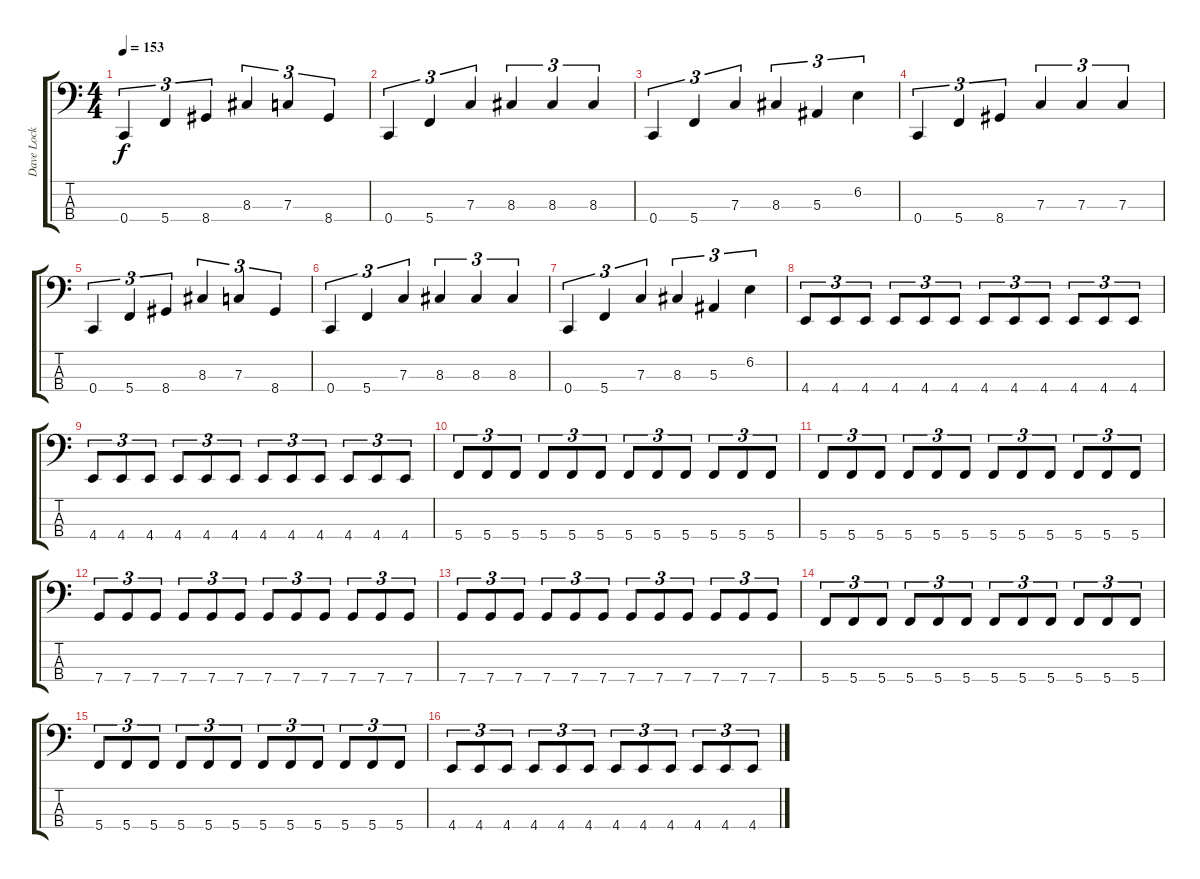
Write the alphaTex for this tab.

\track ("Dave Lock (Bass)" "Dave Lock ") {instrument electricbassfinger}
\staff {score tabs}
\tuning (Eb2 Bb1 F1 C1) {hide}
\ts (4 4)
\tempo 153
\clef f4
\ks c
0.4.4{tu (3 2) dy f} 5.4.4{tu (3 2)} 8.4.4{tu (3 2)} 8.3.4{tu (3 2)} 7.3.4{tu (3 2)} 8.4.4{tu (3 2)} |
0.4.4{tu (3 2)} 5.4.4{tu (3 2)} 7.3.4{tu (3 2)} 8.3.4{tu (3 2)} 8.3.4{tu (3 2)} 8.3.4{tu (3 2)} |
0.4.4{tu (3 2)} 5.4.4{tu (3 2)} 7.3.4{tu (3 2)} 8.3.4{tu (3 2)} 5.3.4{tu (3 2)} 6.2.4{tu (3 2)} |
0.4.4{tu (3 2)} 5.4.4{tu (3 2)} 8.4.4{tu (3 2)} 7.3.4{tu (3 2)} 7.3.4{tu (3 2)} 7.3.4{tu (3 2)} |
0.4.4{tu (3 2)} 5.4.4{tu (3 2)} 8.4.4{tu (3 2)} 8.3.4{tu (3 2)} 7.3.4{tu (3 2)} 8.4.4{tu (3 2)} |
0.4.4{tu (3 2)} 5.4.4{tu (3 2)} 7.3.4{tu (3 2)} 8.3.4{tu (3 2)} 8.3.4{tu (3 2)} 8.3.4{tu (3 2)} |
0.4.4{tu (3 2)} 5.4.4{tu (3 2)} 7.3.4{tu (3 2)} 8.3.4{tu (3 2)} 5.3.4{tu (3 2)} 6.2.4{tu (3 2)} |
4.4.8{tu (3 2)} 4.4.8{tu (3 2)} 4.4.8{tu (3 2)} 4.4.8{tu (3 2)} 4.4.8{tu (3 2)} 4.4.8{tu (3 2)} 4.4.8{tu (3 2)} 4.4.8{tu (3 2)} 4.4.8{tu (3 2)} 4.4.8{tu (3 2)} 4.4.8{tu (3 2)} 4.4.8{tu (3 2)} |
4.4.8{tu (3 2)} 4.4.8{tu (3 2)} 4.4.8{tu (3 2)} 4.4.8{tu (3 2)} 4.4.8{tu (3 2)} 4.4.8{tu (3 2)} 4.4.8{tu (3 2)} 4.4.8{tu (3 2)} 4.4.8{tu (3 2)} 4.4.8{tu (3 2)} 4.4.8{tu (3 2)} 4.4.8{tu (3 2)} |
5.4.8{tu (3 2)} 5.4.8{tu (3 2)} 5.4.8{tu (3 2)} 5.4.8{tu (3 2)} 5.4.8{tu (3 2)} 5.4.8{tu (3 2)} 5.4.8{tu (3 2)} 5.4.8{tu (3 2)} 5.4.8{tu (3 2)} 5.4.8{tu (3 2)} 5.4.8{tu (3 2)} 5.4.8{tu (3 2)} |
5.4.8{tu (3 2)} 5.4.8{tu (3 2)} 5.4.8{tu (3 2)} 5.4.8{tu (3 2)} 5.4.8{tu (3 2)} 5.4.8{tu (3 2)} 5.4.8{tu (3 2)} 5.4.8{tu (3 2)} 5.4.8{tu (3 2)} 5.4.8{tu (3 2)} 5.4.8{tu (3 2)} 5.4.8{tu (3 2)} |
7.4.8{tu (3 2)} 7.4.8{tu (3 2)} 7.4.8{tu (3 2)} 7.4.8{tu (3 2)} 7.4.8{tu (3 2)} 7.4.8{tu (3 2)} 7.4.8{tu (3 2)} 7.4.8{tu (3 2)} 7.4.8{tu (3 2)} 7.4.8{tu (3 2)} 7.4.8{tu (3 2)} 7.4.8{tu (3 2)} |
7.4.8{tu (3 2)} 7.4.8{tu (3 2)} 7.4.8{tu (3 2)} 7.4.8{tu (3 2)} 7.4.8{tu (3 2)} 7.4.8{tu (3 2)} 7.4.8{tu (3 2)} 7.4.8{tu (3 2)} 7.4.8{tu (3 2)} 7.4.8{tu (3 2)} 7.4.8{tu (3 2)} 7.4.8{tu (3 2)} |
5.4.8{tu (3 2)} 5.4.8{tu (3 2)} 5.4.8{tu (3 2)} 5.4.8{tu (3 2)} 5.4.8{tu (3 2)} 5.4.8{tu (3 2)} 5.4.8{tu (3 2)} 5.4.8{tu (3 2)} 5.4.8{tu (3 2)} 5.4.8{tu (3 2)} 5.4.8{tu (3 2)} 5.4.8{tu (3 2)} |
5.4.8{tu (3 2)} 5.4.8{tu (3 2)} 5.4.8{tu (3 2)} 5.4.8{tu (3 2)} 5.4.8{tu (3 2)} 5.4.8{tu (3 2)} 5.4.8{tu (3 2)} 5.4.8{tu (3 2)} 5.4.8{tu (3 2)} 5.4.8{tu (3 2)} 5.4.8{tu (3 2)} 5.4.8{tu (3 2)} |
4.4.8{tu (3 2)} 4.4.8{tu (3 2)} 4.4.8{tu (3 2)} 4.4.8{tu (3 2)} 4.4.8{tu (3 2)} 4.4.8{tu (3 2)} 4.4.8{tu (3 2)} 4.4.8{tu (3 2)} 4.4.8{tu (3 2)} 4.4.8{tu (3 2)} 4.4.8{tu (3 2)} 4.4.8{tu (3 2)}
